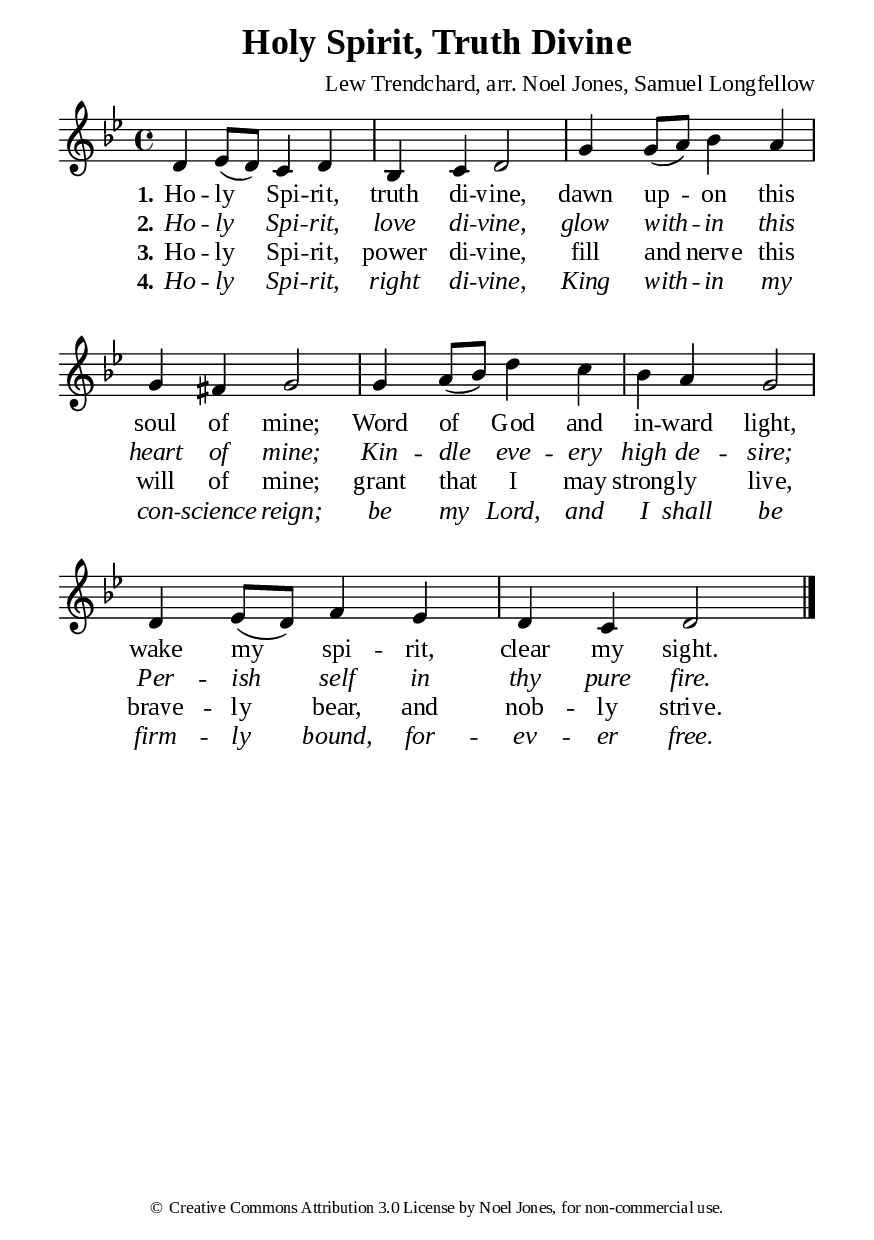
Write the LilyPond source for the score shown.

%%%%%%%%%%%%%%%%%%%%%%%%%%%%%
% CONTENTS OF THIS DOCUMENT
% 1. Common settings
% 2. Verse music
% 3. Verse lyrics
% 4. Layout
%%%%%%%%%%%%%%%%%%%%%%%%%%%%%

%%%%%%%%%%%%%%%%%%%%%%%%%%%%%
% 1. Common settings
%%%%%%%%%%%%%%%%%%%%%%%%%%%%%
\version "2.22.1"

\header {
  title = "Holy Spirit, Truth Divine"
  composer = "Lew Trendchard, arr. Noel Jones, Samuel Longfellow"
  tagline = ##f
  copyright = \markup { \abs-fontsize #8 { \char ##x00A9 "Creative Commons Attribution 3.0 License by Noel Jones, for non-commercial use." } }
}

global= {
  \key bes \major
  \time 4/4
  \override Score.BarNumber.break-visibility = ##(#f #f #f)
  \override Lyrics.LyricSpace.minimum-distance = #3.0
}

\paper {
  #(set-paper-size "a5")
  top-margin = 3.2\mm
  bottom-marign = 10\mm
  left-margin = 10\mm
  right-margin = 10\mm
  indent = #0
  #(define fonts
	 (make-pango-font-tree "Liberation Serif"
	 		       "Liberation Serif"
			       "Liberation Serif"
			       (/ 20 20)))
  system-system-spacing = #'((basic-distance . 3) (padding . 5))
}

printItalic = {
  \override LyricText.font-shape = #'italic
}

%%%%%%%%%%%%%%%%%%%%%%%%%%%%%
% 2. Verse music
%%%%%%%%%%%%%%%%%%%%%%%%%%%%%
musicVerseSoprano = \relative c' {
  %{	01	%} d4 ees8 (d) c4 d |
  %{	02	%} bes c d2 |
  %{	03	%} g4 g8 (a) bes4 a |
  %{	04	%} g fis g2 |
  %{	05	%} g4 a8 (bes) d4 c |
  %{	06	%} bes a g2 |
  %{	07	%} d4 ees8 (d) f4 ees |
  %{	08	%} d c d2 \bar "|."
}

%%%%%%%%%%%%%%%%%%%%%%%%%%%%%
% 3. Verse lyrics
%%%%%%%%%%%%%%%%%%%%%%%%%%%%%
verseOne = \lyricmode {
  \set stanza = #"1."
  Ho -- ly Spi -- rit, truth di -- vine,
  dawn up -- on this soul of mine;
  Word of God and in -- ward light,
  wake my spi -- rit, clear my sight.
}

verseTwo = \lyricmode {
  \set stanza = #"2."
  Ho -- ly Spi -- rit, love di -- vine,
  glow with -- in this heart of mine;
  Kin -- dle eve -- ery high de -- sire;
  Per -- ish self in thy pure fire.
}

verseThree = \lyricmode {
  \set stanza = #"3."
  Ho -- ly Spi -- rit, power di -- vine,
  fill and nerve this will of mine;
  grant that I may strong -- ly live,
  brave -- ly bear, and nob -- ly strive.
}

verseFour = \lyricmode {
  \set stanza = #"4."
  Ho -- ly Spi -- rit, right di -- vine,
  King with -- in my con -- science reign;
  be my Lord, and I shall be
  firm -- ly bound, for -- ev -- er free.
}

%%%%%%%%%%%%%%%%%%%%%%%%%%%%%
% 4. Layout
%%%%%%%%%%%%%%%%%%%%%%%%%%%%%
\score {
    \new ChoirStaff <<
      \new Staff <<
        \clef "treble"
        \new Voice = "sopranos" { \global   \musicVerseSoprano }
      >>
      \new Lyrics \lyricsto sopranos \verseOne
      \new Lyrics \with \printItalic \lyricsto sopranos \verseTwo
      \new Lyrics \lyricsto sopranos \verseThree
      \new Lyrics \with \printItalic \lyricsto sopranos \verseFour
    >>
}
